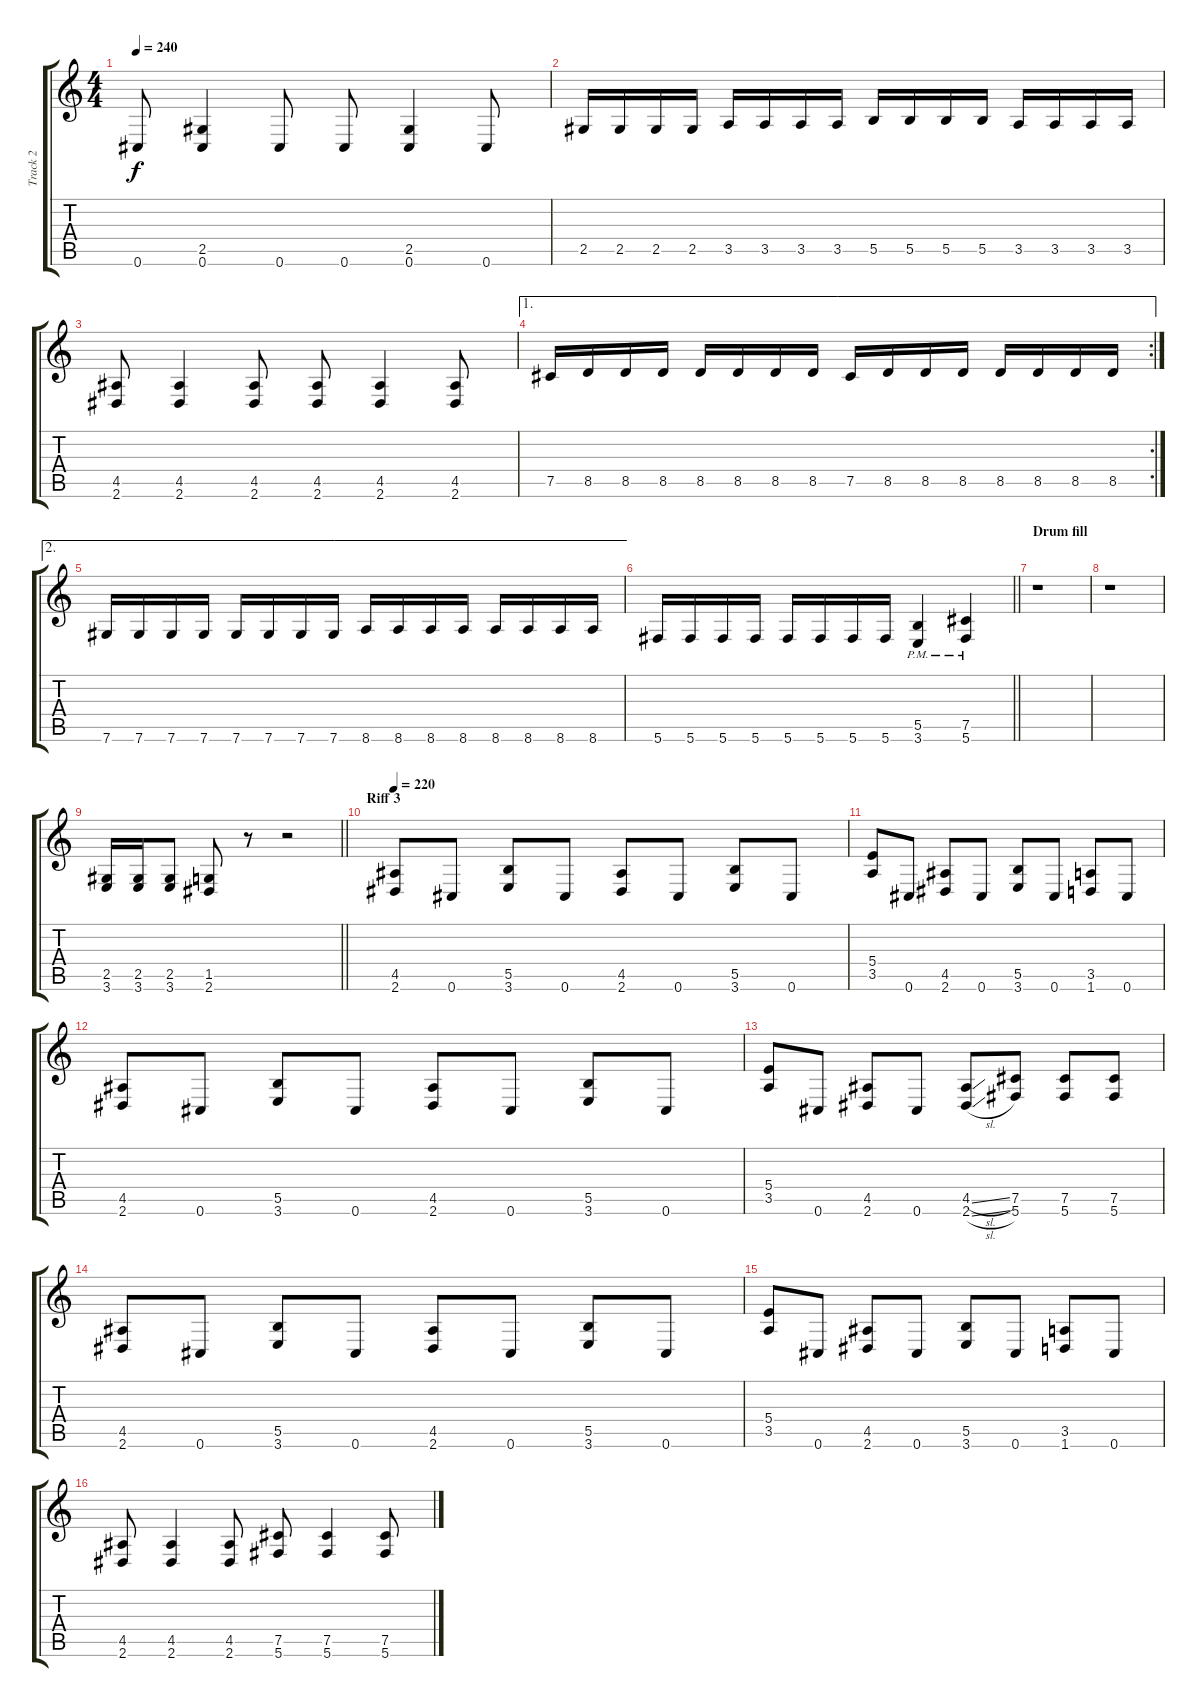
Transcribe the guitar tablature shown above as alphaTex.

\track ("Track 2" "Track 2") {instrument distortionguitar}
\staff {score tabs}
\tuning (Db4 Ab3 E3 B2 Gb2 Db2) {hide}
\ts (4 4)
\tempo 240
\clef g2
\ks c
0.6.8{dy f} (2.5 0.6).4 0.6.8 0.6.8 (2.5 0.6).4 0.6.8 |
2.5.16 2.5.16 2.5.16 2.5.16 3.5.16 3.5.16 3.5.16 3.5.16 5.5.16 5.5.16 5.5.16 5.5.16 3.5.16 3.5.16 3.5.16 3.5.16 |
(4.5 2.6).8 (4.5 2.6).4 (4.5 2.6).8 (4.5 2.6).8 (4.5 2.6).4 (4.5 2.6).8 |
\ae 1
\rc 2
7.5.16 8.5.16 8.5.16 8.5.16 8.5.16 8.5.16 8.5.16 8.5.16 7.5.16 8.5.16 8.5.16 8.5.16 8.5.16 8.5.16 8.5.16 8.5.16 |
\ae 2
7.6.16 7.6.16 7.6.16 7.6.16 7.6.16 7.6.16 7.6.16 7.6.16 8.6.16 8.6.16 8.6.16 8.6.16 8.6.16 8.6.16 8.6.16 8.6.16 |
\barLineRight lightlight
5.6.16 5.6.16 5.6.16 5.6.16 5.6.16 5.6.16 5.6.16 5.6.16 (5.5{pm} 3.6{pm}).4 (7.5{pm} 5.6{pm}).4 |
\section ("" "Drum fill")
r.1 |
r.1 |
\barLineRight lightlight
(2.5 3.6).16 (2.5 3.6).16 (2.5 3.6).8 (1.5 2.6).8 r.8 r.2 |
\section ("" "Riff 3")
\tempo 220
(4.5 2.6).8 0.6.8 (5.5 3.6).8 0.6.8 (4.5 2.6).8 0.6.8 (5.5 3.6).8 0.6.8 |
(5.4 3.5).8 0.6.8 (4.5 2.6).8 0.6.8 (5.5 3.6).8 0.6.8 (3.5 1.6).8 0.6.8 |
(4.5 2.6).8 0.6.8 (5.5 3.6).8 0.6.8 (4.5 2.6).8 0.6.8 (5.5 3.6).8 0.6.8 |
(5.4 3.5).8 0.6.8 (4.5 2.6).8 0.6.8 (4.5{sl} 2.6{sl}).8 (7.5 5.6).8 (7.5 5.6).8 (7.5 5.6).8 |
(4.5 2.6).8 0.6.8 (5.5 3.6).8 0.6.8 (4.5 2.6).8 0.6.8 (5.5 3.6).8 0.6.8 |
(5.4 3.5).8 0.6.8 (4.5 2.6).8 0.6.8 (5.5 3.6).8 0.6.8 (3.5 1.6).8 0.6.8 |
(4.5 2.6).8 (4.5 2.6).4 (4.5 2.6).8 (7.5 5.6).8 (7.5 5.6).4 (7.5 5.6).8
